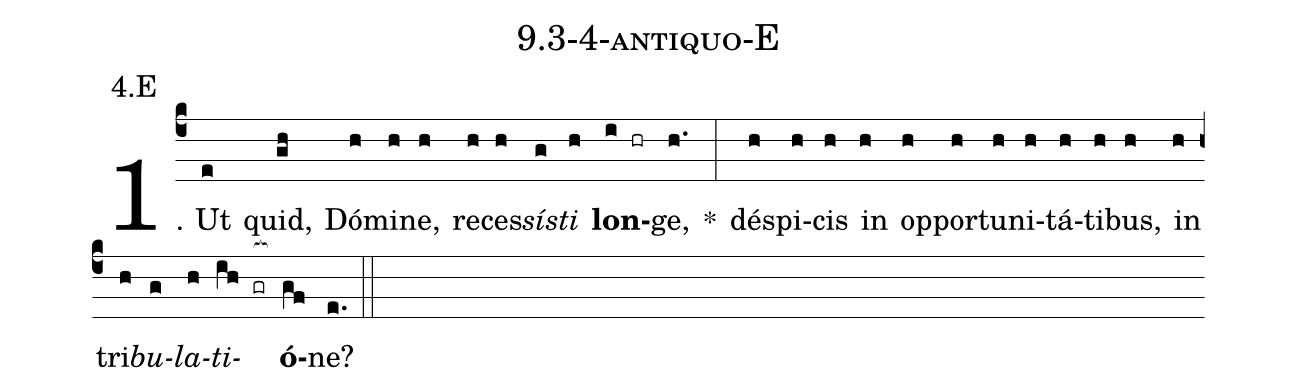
name: 9.3-4-antiquo-E;
annotation: 4.E;
%%
(c4)1. Ut(e) quid,(gh) Dó(h)mi(h)ne,(h) re(h)ces(h)<i>sís</i>(g)<i>ti</i>(h) <b>lon</b>(i hr)ge,(h.) *(:) dé(h)spi(h)cis(h) in(h) op(h)por(h)tu(h)ni(h)tá(h)ti(h)bus,(h) in(h) tri(h)<i>bu</i>(g)<i>la</i>(h)<i>ti</i>(ih gr[ocb:1{])<b>ó</b>(gf[ocb:0}])ne?(e.) (::)


%E(h) u(g) o(h) u(ih) a(gf) e.(e.) (::)
